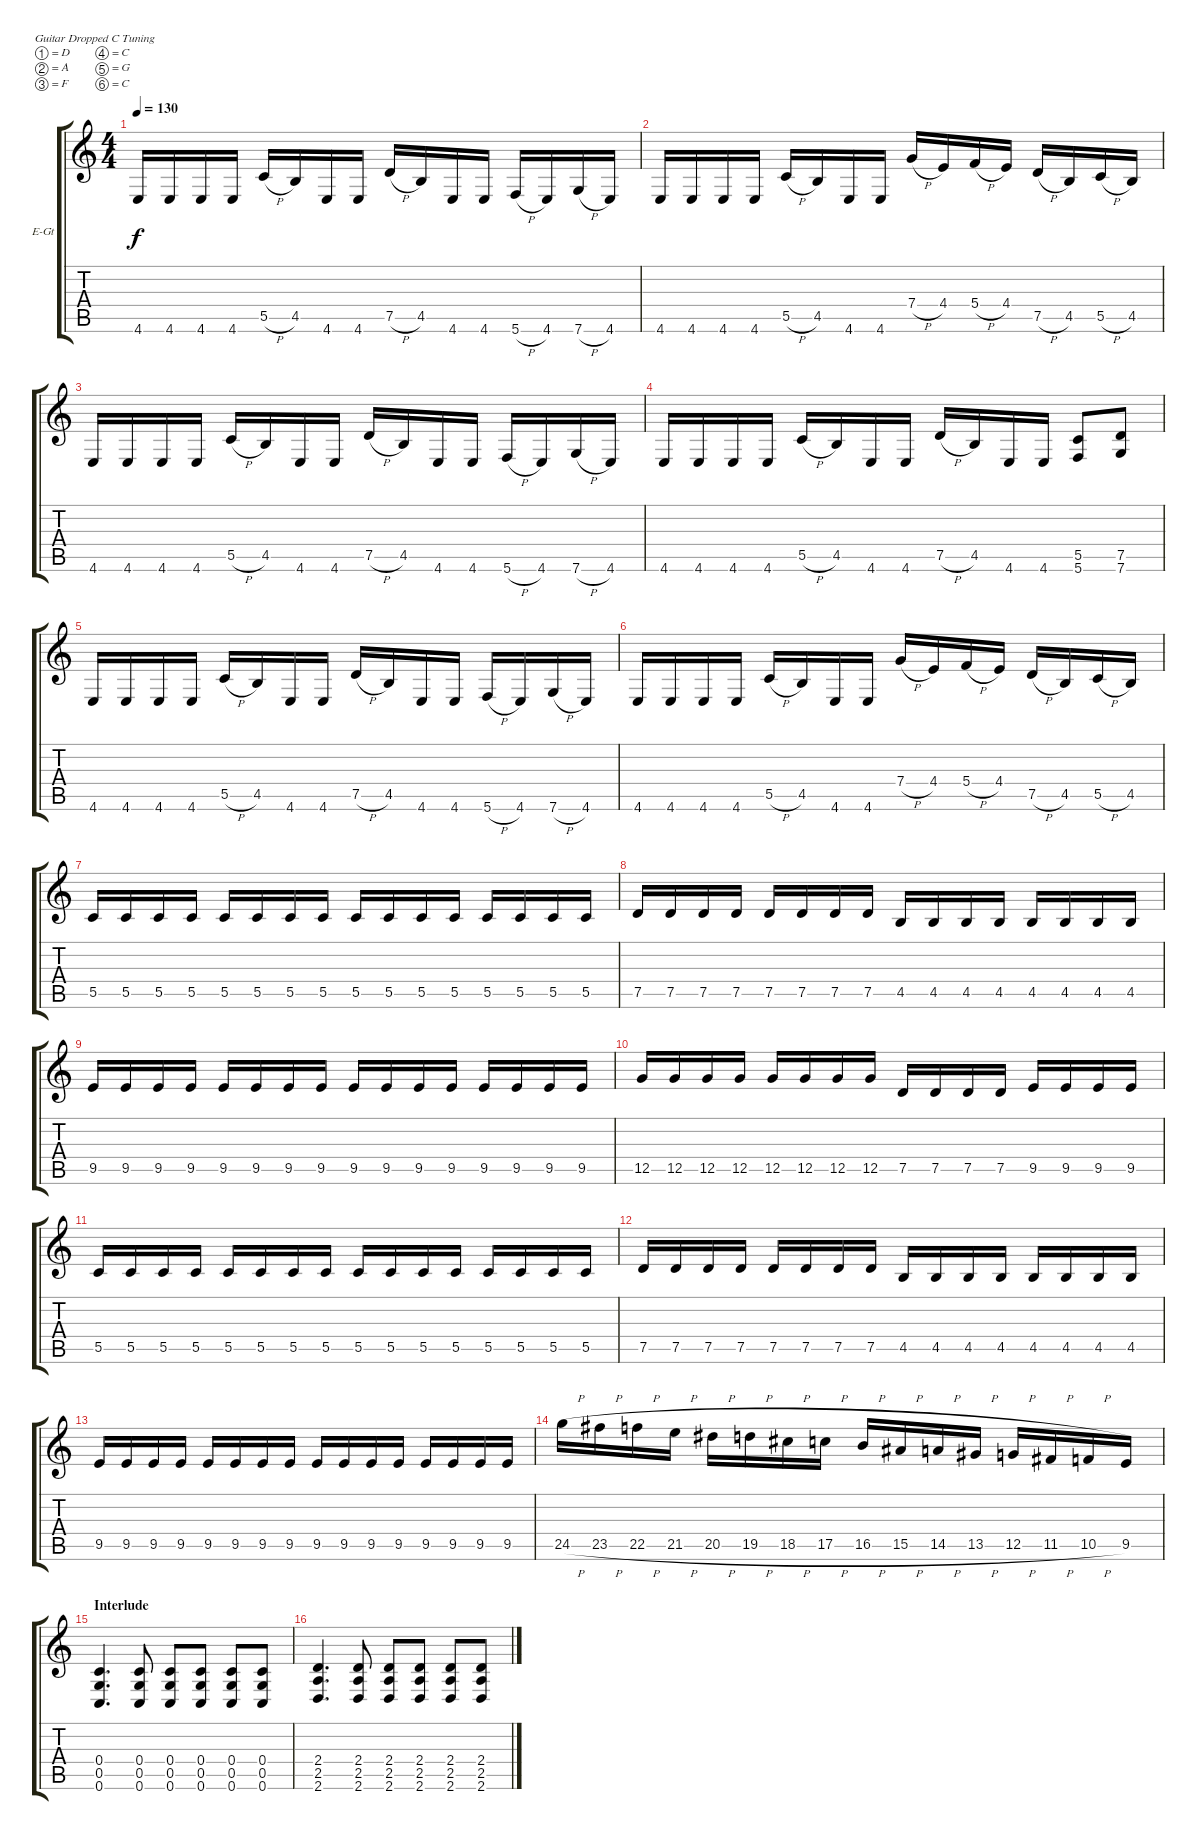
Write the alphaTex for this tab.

\bracketExtendMode groupsimilarinstruments
\firstSystemTrackNameOrientation horizontal
\otherSystemsTrackNameOrientation horizontal
\track ("Matthew Tuck" "E-Gt") {instrument overdrivenguitar}
\staff {score tabs}
\tuning (D4 A3 F3 C3 G2 C2)
\ts (4 4)
\tempo 130
\clef g2
\ks c
4.6.16{dy f} 4.6.16 4.6.16 4.6.16 5.5{h}.16 4.5.16 4.6.16 4.6.16 7.5{h}.16 4.5.16 4.6.16 4.6.16 5.6{h}.16 4.6.16 7.6{h}.16 4.6.16 |
4.6.16 4.6.16 4.6.16 4.6.16 5.5{h}.16 4.5.16 4.6.16 4.6.16 7.4{h}.16 4.4.16 5.4{h}.16 4.4.16 7.5{h}.16 4.5.16 5.5{h}.16 4.5.16 |
4.6.16 4.6.16 4.6.16 4.6.16 5.5{h}.16 4.5.16 4.6.16 4.6.16 7.5{h}.16 4.5.16 4.6.16 4.6.16 5.6{h}.16 4.6.16 7.6{h}.16 4.6.16 |
4.6.16 4.6.16 4.6.16 4.6.16 5.5{h}.16 4.5.16 4.6.16 4.6.16 7.5{h}.16 4.5.16 4.6.16 4.6.16 (5.5 5.6).8 (7.5 7.6).8 |
4.6.16 4.6.16 4.6.16 4.6.16 5.5{h}.16 4.5.16 4.6.16 4.6.16 7.5{h}.16 4.5.16 4.6.16 4.6.16 5.6{h}.16 4.6.16 7.6{h}.16 4.6.16 |
4.6.16 4.6.16 4.6.16 4.6.16 5.5{h}.16 4.5.16 4.6.16 4.6.16 7.4{h}.16 4.4.16 5.4{h}.16 4.4.16 7.5{h}.16 4.5.16 5.5{h}.16 4.5.16 |
5.5.16 5.5.16 5.5.16 5.5.16 5.5.16 5.5.16 5.5.16 5.5.16 5.5.16 5.5.16 5.5.16 5.5.16 5.5.16 5.5.16 5.5.16 5.5.16 |
7.5.16 7.5.16 7.5.16 7.5.16 7.5.16 7.5.16 7.5.16 7.5.16 4.5.16 4.5.16 4.5.16 4.5.16 4.5.16 4.5.16 4.5.16 4.5.16 |
9.5.16 9.5.16 9.5.16 9.5.16 9.5.16 9.5.16 9.5.16 9.5.16 9.5.16 9.5.16 9.5.16 9.5.16 9.5.16 9.5.16 9.5.16 9.5.16 |
12.5.16 12.5.16 12.5.16 12.5.16 12.5.16 12.5.16 12.5.16 12.5.16 7.5.16 7.5.16 7.5.16 7.5.16 9.5.16 9.5.16 9.5.16 9.5.16 |
5.5.16 5.5.16 5.5.16 5.5.16 5.5.16 5.5.16 5.5.16 5.5.16 5.5.16 5.5.16 5.5.16 5.5.16 5.5.16 5.5.16 5.5.16 5.5.16 |
7.5.16 7.5.16 7.5.16 7.5.16 7.5.16 7.5.16 7.5.16 7.5.16 4.5.16 4.5.16 4.5.16 4.5.16 4.5.16 4.5.16 4.5.16 4.5.16 |
9.5.16 9.5.16 9.5.16 9.5.16 9.5.16 9.5.16 9.5.16 9.5.16 9.5.16 9.5.16 9.5.16 9.5.16 9.5.16 9.5.16 9.5.16 9.5.16 |
24.5{h}.16 23.5{h}.16 22.5{h}.16 21.5{h}.16 20.5{h}.16 19.5{h}.16 18.5{h}.16 17.5{h}.16 16.5{h}.16 15.5{h}.16 14.5{h}.16 13.5{h}.16 12.5{h}.16 11.5{h}.16 10.5{h}.16 9.5.16 |
\section ("" "Interlude")
(0.4 0.5 0.6).4{d} (0.4 0.5 0.6).8 (0.4 0.5 0.6).8 (0.4 0.5 0.6).8 (0.4 0.5 0.6).8 (0.4 0.5 0.6).8 |
(2.4 2.5 2.6).4{d} (2.4 2.5 2.6).8 (2.4 2.5 2.6).8 (2.4 2.5 2.6).8 (2.4 2.5 2.6).8 (2.4 2.5 2.6).8
